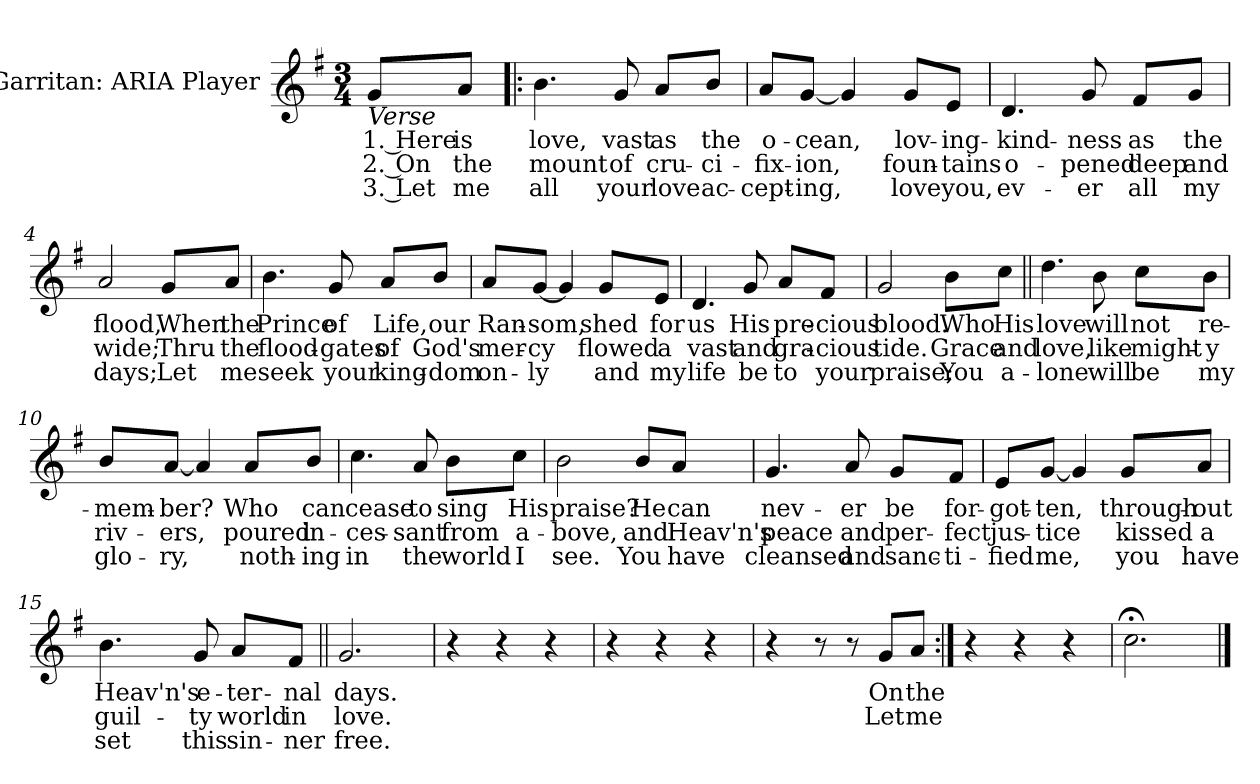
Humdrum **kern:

**kern	**text	**text	**text
*part1	*part1	*part1	*part1
*staff1	*staff1	*staff1	*staff1
*I"Garritan: ARIA Player	*	*	*
*clefG2	*	*	*
*k[f#]	*	*	*
*M3/4	*	*	*
=	=	=	=
!LO:TX:b:i:t=Verse	!	!	!
!	!LO:LY:b	!LO:LY:b	!LO:LY:b
8g/L	1. Here	2. On	3. Let
!	!LO:LY:b	!LO:LY:b	!LO:LY:b
8a/J	is	the	me
=1!|:	=1!|:	=1!|:	=1!|:
!	!LO:LY:b	!LO:LY:b	!LO:LY:b
4.b\	love,	mount	all
!	!LO:LY:b	!LO:LY:b	!LO:LY:b
8g/	vast	of	your
!	!LO:LY:b	!LO:LY:b	!LO:LY:b
8a/L	as	cru-	love
!	!LO:LY:b	!LO:LY:b	!LO:LY:b
8b/J	the	-ci-	ac-
=2	=2	=2	=2
!	!LO:LY:b	!LO:LY:b	!LO:LY:b
8a/L	o-	-fix-	-cept-
!	!LO:LY:b	!LO:LY:b	!LO:LY:b
[8g/J	-cean,	-ion,	-ing,
4g/]	.	.	.
!	!LO:LY:b	!LO:LY:b	!LO:LY:b
8g/L	lov-	foun-	love
!	!LO:LY:b	!LO:LY:b	!LO:LY:b
8e/J	-ing-	-tains	you,
=3	=3	=3	=3
!	!LO:LY:b	!LO:LY:b	!LO:LY:b
4.d/	-kind-	o-	ev-
!	!LO:LY:b	!LO:LY:b	!LO:LY:b
8g/	-ness	-pened	-er
!	!LO:LY:b	!LO:LY:b	!LO:LY:b
8f#/L	as	deep	all
!	!LO:LY:b	!LO:LY:b	!LO:LY:b
8g/J	the	and	my
!!LO:LB:g=z
=4	=4	=4	=4
!	!LO:LY:b	!LO:LY:b	!LO:LY:b
2a/	flood,	wide;	days;
!	!LO:LY:b	!LO:LY:b	!LO:LY:b
8g/L	When	Thru	Let
!	!LO:LY:b	!LO:LY:b	!LO:LY:b
8a/J	the	the	me
!!LO:LB:g=z
=5	=5	=5	=5
!	!LO:LY:b	!LO:LY:b	!LO:LY:b
4.b\	Prince	flood-	seek
!	!LO:LY:b	!LO:LY:b	!LO:LY:b
8g/	of	-gates	your
!	!LO:LY:b	!LO:LY:b	!LO:LY:b
8a/L	Life,	of	king-
!	!LO:LY:b	!LO:LY:b	!LO:LY:b
8b/J	our	God's	-dom
=6	=6	=6	=6
!	!LO:LY:b	!LO:LY:b	!LO:LY:b
8a/L	Ran-	mer-	on-
!	!LO:LY:b	!LO:LY:b	!LO:LY:b
[8g/J	-som,	-cy	-ly
4g/]	.	.	.
!	!LO:LY:b	!LO:LY:b	!LO:LY:b
8g/L	shed	flowed	and
!	!LO:LY:b	!LO:LY:b	!LO:LY:b
8e/J	for	a	my
=7	=7	=7	=7
!	!LO:LY:b	!LO:LY:b	!LO:LY:b
4.d/	us	vast	life
!	!LO:LY:b	!LO:LY:b	!LO:LY:b
8g/	His	and	be
!	!LO:LY:b	!LO:LY:b	!LO:LY:b
8a/L	pre-	gra-	to
!	!LO:LY:b	!LO:LY:b	!LO:LY:b
8f#/J	-cious	-cious	your
!!LO:LB:g=z
=8	=8	=8	=8
!	!LO:LY:b	!LO:LY:b	!LO:LY:b
2g/	blood.	tide.	praise;
!	!LO:LY:b	!LO:LY:b	!LO:LY:b
8b\L	Who	Grace	You
!	!LO:LY:b	!LO:LY:b	!LO:LY:b
8cc\J	His	and	a-
!!LO:LB:g=z
=9||	=9||	=9||	=9||
!	!LO:LY:b	!LO:LY:b	!LO:LY:b
4.dd\	love	love,	-lone
!	!LO:LY:b	!LO:LY:b	!LO:LY:b
8b\	will	like	will
!	!LO:LY:b	!LO:LY:b	!LO:LY:b
8cc\L	not	might-	be
!	!LO:LY:b	!LO:LY:b	!LO:LY:b
8b\J	re-	-y	my
=10	=10	=10	=10
!	!LO:LY:b	!LO:LY:b	!LO:LY:b
8b/L	-mem-	riv-	glo-
!	!LO:LY:b	!LO:LY:b	!LO:LY:b
[8a/J	-ber?	-ers,	-ry,
4a/]	.	.	.
!	!LO:LY:b	!LO:LY:b	!LO:LY:b
8a/L	Who	poured	noth-
!	!LO:LY:b	!LO:LY:b	!LO:LY:b
8b/J	can	in-	-ing
=11	=11	=11	=11
!	!LO:LY:b	!LO:LY:b	!LO:LY:b
4.cc\	cease	-ces-	in
!	!LO:LY:b	!LO:LY:b	!LO:LY:b
8a/	to	-sant	the
!	!LO:LY:b	!LO:LY:b	!LO:LY:b
8b\L	sing	from	world
!	!LO:LY:b	!LO:LY:b	!LO:LY:b
8cc\J	His	a-	I
!!LO:LB:g=z
=12	=12	=12	=12
!	!LO:LY:b	!LO:LY:b	!LO:LY:b
2b\	praise?	-bove,	see.
!	!LO:LY:b	!LO:LY:b	!LO:LY:b
8b/L	He	and	You
!	!LO:LY:b	!LO:LY:b	!LO:LY:b
8a/J	can	Heav'n's	have
!!LO:LB:g=z
=13	=13	=13	=13
!	!LO:LY:b	!LO:LY:b	!LO:LY:b
4.g/	nev-	peace	cleansed
!	!LO:LY:b	!LO:LY:b	!LO:LY:b
8a/	-er	and	and
!	!LO:LY:b	!LO:LY:b	!LO:LY:b
8g/L	be	per-	sanc-
!	!LO:LY:b	!LO:LY:b	!LO:LY:b
8f#/J	for-	-fect	-ti-
=14	=14	=14	=14
!	!LO:LY:b	!LO:LY:b	!LO:LY:b
8e/L	-got-	jus-	-fied
!	!LO:LY:b	!LO:LY:b	!LO:LY:b
[8g/J	-ten,	-tice	me,
4g/]	.	.	.
!	!LO:LY:b	!LO:LY:b	!LO:LY:b
8g/L	through-	kissed	you
!	!LO:LY:b	!LO:LY:b	!LO:LY:b
8a/J	-out	a	have
=15	=15	=15	=15
!	!LO:LY:b	!LO:LY:b	!LO:LY:b
4.b\	Heav'n's	guil-	set
!	!LO:LY:b	!LO:LY:b	!LO:LY:b
8g/	e-	-ty	this
!	!LO:LY:b	!LO:LY:b	!LO:LY:b
8a/L	-ter-	world	sin-
!	!LO:LY:b	!LO:LY:b	!LO:LY:b
8f#/J	-nal	in	-ner
=16||	=16||	=16||	=16||
!	!LO:LY:b	!LO:LY:b	!LO:LY:b
2.g/	days.	love.	free.
!!LO:LB:g=z
=17	=17	=17	=17
4r	.	.	.
4r	.	.	.
4r	.	.	.
!!LO:LB:g=z
=18	=18	=18	=18
4r	.	.	.
4r	.	.	.
4r	.	.	.
=19	=19	=19	=19
4r	.	.	.
8r	.	.	.
8r	.	.	.
!	!LO:LY:b	!LO:LY:b	!
8g/L	On	Let	.
!	!LO:LY:b	!LO:LY:b	!
8a/J	the	me	.
=20:|!	=20:|!	=20:|!	=20:|!
4r	.	.	.
4r	.	.	.
4r	.	.	.
=21	=21	=21	=21
2.cc;<\	.	.	.
==	==	==	==
*-	*-	*-	*-
